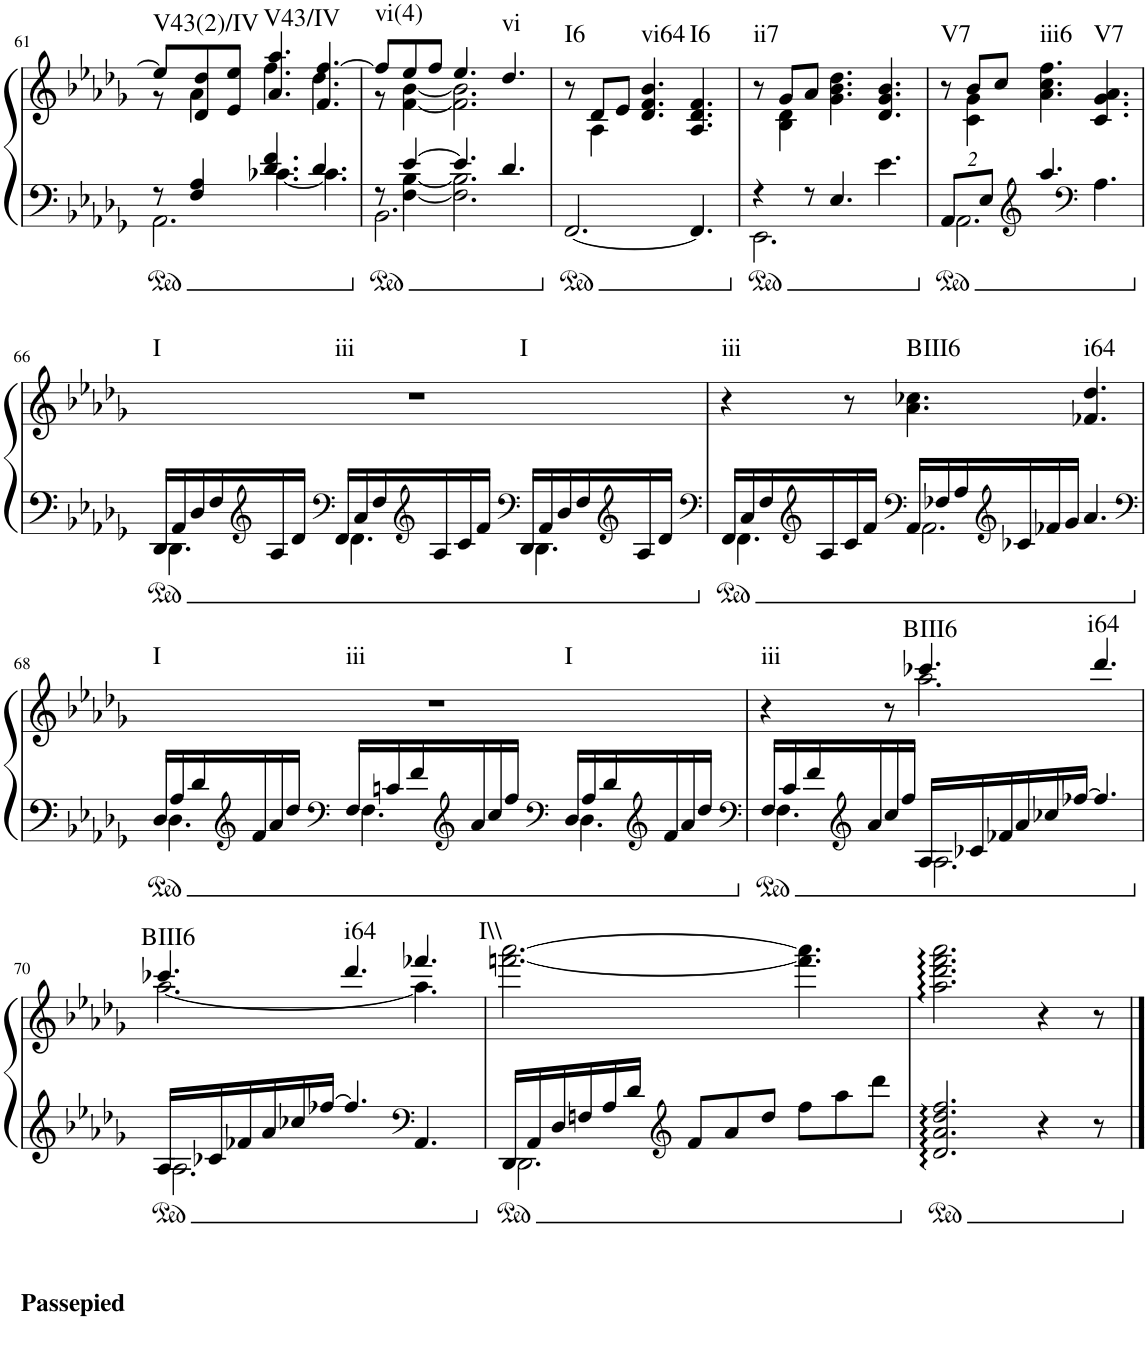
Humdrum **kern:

**kern	**kern	**harte
*part1	*part1	*part1
*staff2	*staff1	*
*I"Piano	*	*
*I'Pno.	*	*
!!LO:PB:g=z
*clefF4	*clefG2	*
*k[b-e-a-d-g-]	*k[b-e-a-d-g-]	*
*M9/8	*M9/8	*
=61	=61	=61
*^	*^	*
*	*^	*	*	*
!	!	!	!	!	!LO:H:kt=V43(2)/IV
8r	4.ryy	2.AA-\	8ee-/L]	8r	N
4F/ 4A-/	.	.	8d-/ 8dd-/	4a-\	.
.	.	.	8e-/ 8ee-/J	.	.
!	!	!	!	!	!LO:H:kt=V43/IV
4.d-/ 4.f/	[4.c-X\	.	4.a-/ 4.aa-/	4.ff\	N
4.d-/	4.c-\]	4ryy	4.f/ [4.ff/	4.dd-\	.
.	.	8ryy	.	.	.
=62	=62	=62	=62	=62	=62
!	!	!	!	!	!LO:H:kt=vi(4)
8r	8ryy	2.BB-\	8ff/L]	8r	N
[4e-/	[4F\ [4B-\	.	8ee-/	[4f\ [4b-\	.
.	.	.	8ff/J	.	.
4.e-/]	2.F\] 2.B-\]	.	4.ee-/	2.f\] 2.b-\]	.
!	!	!	!	!	!LO:H:kt=vi
4.d-/	.	4ryy	4.dd-/	.	N
.	.	8ryy	.	.	.
=63	=63	=63	=63	=63	=63
!	!	!	!	!	!LO:H:kt=I6
*v	*v	*v	*	*	*
[2.FF/	8r	8ryy	N
.	8d-/L	4A-\	.
.	8e-/J	.	.
!	!	!	!LO:H:kt=vi64
.	4.d-/ 4.f/ 4.b-/	4ryy	N
.	.	2ryy	.
!	!	!	!LO:H:kt=I6
4.FF/]	4.A-/ 4.d-/ 4.f/	.	N
=64	=64	=64	=64
*^	*	*	*
!	!	!	!	!LO:H:kt=ii7
4r	2.EE-\	8r	8ryy	N
.	.	8g-/L	4B-\ 4d-\	.
8r	.	8a-/J	.	.
4.E-/	.	4.g-\ 4.b-\ 4.dd-\	4ryy	.
.	.	.	2ryy	.
4.e-\	4ryy	4.d-/ 4.g-/ 4.b-/	.	.
.	8ryy	.	.	.
=65	=65	=65	=65	=65
*Xbrackettup	*	*	*	*
!	!	!	!	!LO:H:kt=V7
8.AA-/L	2.AA-\	8r	8ryy	N
.	.	8b-/L	4c\ 4g-\	.
8.E-/J	.	.	.	.
.	.	8cc/J	.	.
*clefG2	*	*	*	*
!	!	!	!	!LO:H:kt=iii6
4.aa-/	.	4.a-\ 4.cc\ 4.ff\	4ryy	N
.	.	.	2ryy	.
*clefF4	*	*	*	*
!	!	!	!	!LO:H:kt=V7
4.A-\	4ryy	4.c/ 4.g-/ 4.a-/	.	N
.	8ryy	.	.	.
*	*	*v	*v	*
!!LO:LB:g=z
=66	=66	=66	=66
!	!	!	!LO:H:n=1:kt=I
!	!	!	!LO:H:n=2:kt=iii
!	!	!	!LO:H:n=3:kt=I
16DD-/LL	4.DD-\	8%9r	N N N
16AA-/	.	.	.
16D-/	.	.	.
16F/	.	.	.
*clefG2	*	*	*
16A-/	.	.	.
16d-/JJ	.	.	.
*clefF4	*	*	*
16FF/LL	4.FF\	.	.
16C/	.	.	.
16F/	.	.	.
*clefG2	*	*	*
16A-/	.	.	.
16c/	.	.	.
16f/JJ	.	.	.
*clefF4	*	*	*
16DD-/LL	4.DD-\	.	.
16AA-/	.	.	.
16D-/	.	.	.
16F/	.	.	.
*clefG2	*	*	*
16A-/	.	.	.
16d-/JJ	.	.	.
=67	=67	=67	=67
*clefF4	*	*	*
!	!	!	!LO:H:kt=iii
16FF/LL	4.FF\	4r	N
16C/	.	.	.
16F/	.	.	.
*clefG2	*	*	*
16A-/	.	.	.
16c/	.	8r	.
16f/JJ	.	.	.
*clefF4	*	*	*
!	!	!	!LO:H:kt=6
16AA-/LL	2.AA-\	4.a-\ 4.cc-X\	B:maj6
16F-X/	.	.	.
16A-/	.	.	.
*clefG2	*	*	*
16c-X/	.	.	.
16f-X/	.	.	.
16g-/JJ	.	.	.
!	!	!	!LO:H:kt=i64
4.a-/	.	4.f-X/ 4.dd-/	N
!!LO:LB:g=z
=68	=68	=68	=68
*clefF4	*	*	*
!	!	!	!LO:H:n=1:kt=I
!	!	!	!LO:H:n=2:kt=iii
!	!	!	!LO:H:n=3:kt=I
16D-/LL	4.D-\	8%9r	N N N
16A-/	.	.	.
16d-/	.	.	.
*clefG2	*	*	*
16f/	.	.	.
16a-/	.	.	.
16dd-/JJ	.	.	.
*clefF4	*	*	*
16F/LL	4.F\	.	.
16cn/	.	.	.
16f/	.	.	.
*clefG2	*	*	*
16a-/	.	.	.
16cc/	.	.	.
16ff/JJ	.	.	.
*clefF4	*	*	*
16D-/LL	4.D-\	.	.
16A-/	.	.	.
16d-/	.	.	.
*clefG2	*	*	*
16f/	.	.	.
16a-/	.	.	.
16dd-/JJ	.	.	.
=69	=69	=69	=69
*clefF4	*	*	*
*	*	*^	*
!	!	!	!	!LO:H:kt=iii
16F/LL	4.F\	4r	4ryy	N
16c/	.	.	.	.
16f/	.	.	.	.
*clefG2	*	*	*	*
16a-/	.	.	.	.
16cc/	.	8r	8ryy	.
16ff/JJ	.	.	.	.
!	!	!	!	!LO:H:kt=6
16A-/LL	2.A-\	4.ccc-X/	2.aa-\	B:maj6
16c-X/	.	.	.	.
16f-X/	.	.	.	.
16a-/	.	.	.	.
16cc-X/	.	.	.	.
[16ff-X/JJ	.	.	.	.
!	!	!	!	!LO:H:kt=i64
4.ff-/]	.	4.ddd-/	.	N
!!LO:LB:g=z	!!
=70	=70	=70	=70	=70
!LO:TX:b:B:t=Passepied	!	!	!	!LO:H:kt=6
16A-/LL	2.A-\	4.ccc-X/	[2.aa-\	B:maj6
16c-X/	.	.	.	.
16f-X/	.	.	.	.
16a-/	.	.	.	.
16cc-X/	.	.	.	.
[16ff-X/JJ	.	.	.	.
!	!	!	!	!LO:H:kt=i64
4.ff-/]	.	4.ddd-/	.	N
*clefF4	*	*	*	*
4.AA-/	4ryy	4.fff-X/	4.aa-\]	.
.	8ryy	.	.	.
*	*	*v	*v	*
=71	=71	=71	=71
!	!	!	!LO:H:kt=I\\
16DD-/LL	2.DD-\	[2.fffn\ [2.aaa-\	N
16AA-/	.	.	.
16D-/	.	.	.
16Fn/	.	.	.
16A-/	.	.	.
16d-/JJ	.	.	.
*clefG2	*	*	*
8f/L	.	.	.
8a-/	.	.	.
8dd-/J	.	.	.
8ff\L	4ryy	4.fff\] 4.aaa-\]	.
8aa-\	.	.	.
8ddd-\J	8ryy	.	.
*v	*v	*	*
=72	=72	=72
2.d-/ 2.a-/ 2.dd-/ 2.ff/	2.aa-\ 2.ddd-\ 2.fff\ 2.aaa-\	.
4r	4r	.
8r	8r	.
==	==	==
*-	*-	*-
